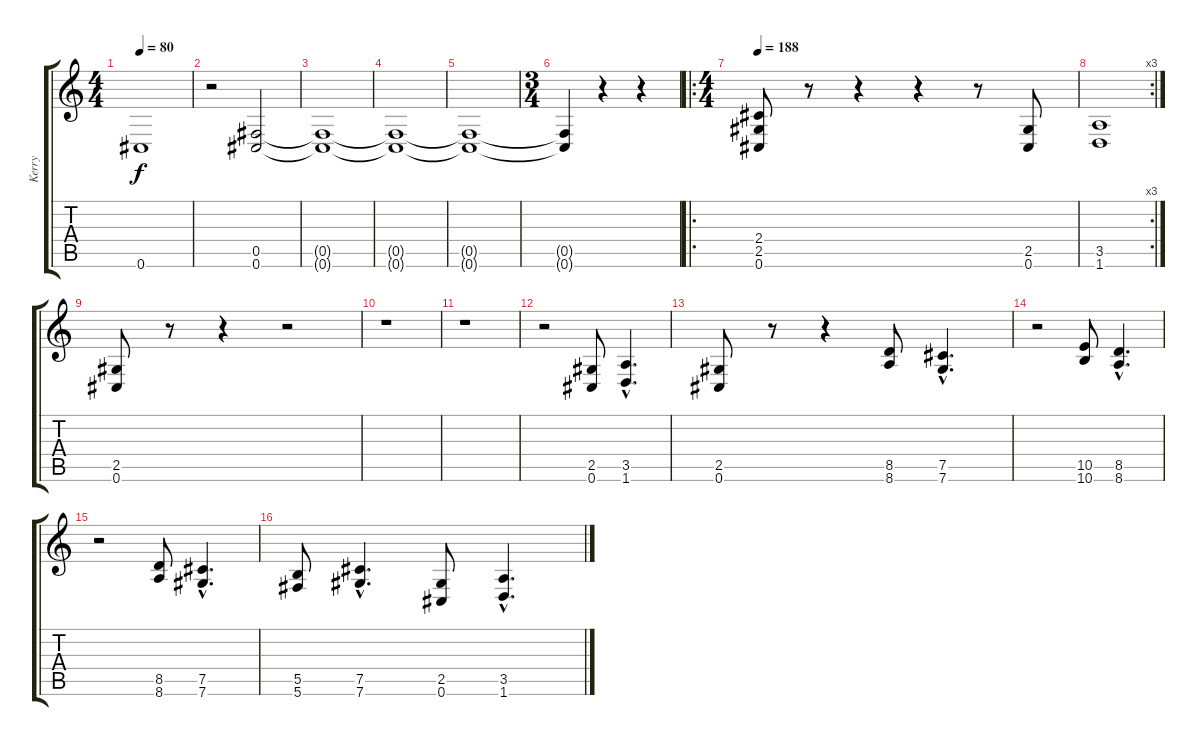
\track ("Kerry" "Kerry") {instrument overdrivenguitar}
\staff {score tabs}
\tuning (Db4 Ab3 E3 B2 Gb2 Db2) {hide}
\ts (4 4)
\tempo 80
\clef g2
\ks c
0.6{t}.1{dy f} |
r.2 (0.5 0.6).2{volume 8} |
(0.5{t} 0.6{t}).1{volume 11} |
(0.5{t} 0.6{t}).1{volume 14} |
(0.5{t} 0.6{t}).1{volume 15} |
\ts (3 4)
(0.5{t} 0.6{t}).4 r.4 r.4 |
\ro
\ts (4 4)
\tempo 188
(2.4 2.5 0.6).8 r.8 r.4 r.4 r.8 (2.5 0.6).8 |
\rc 3
(3.5 1.6).1 |
(2.5 0.6).8 r.8 r.4 r.2 |
r.1 |
r.1 |
r.2 (2.5 0.6).8 (3.5{hac} 1.6{hac}).4{d} |
(2.5 0.6).8 r.8 r.4 (8.5 8.6).8 (7.5{hac} 7.6{hac}).4{d} |
r.2 (10.5 10.6).8 (8.5{hac} 8.6{hac}).4{d} |
r.2 (8.5 8.6).8 (7.5{hac} 7.6{hac}).4{d} |
(5.5 5.6).8 (7.5{hac} 7.6{hac}).4{d} (2.5 0.6).8 (3.5{hac} 1.6{hac}).4{d}
